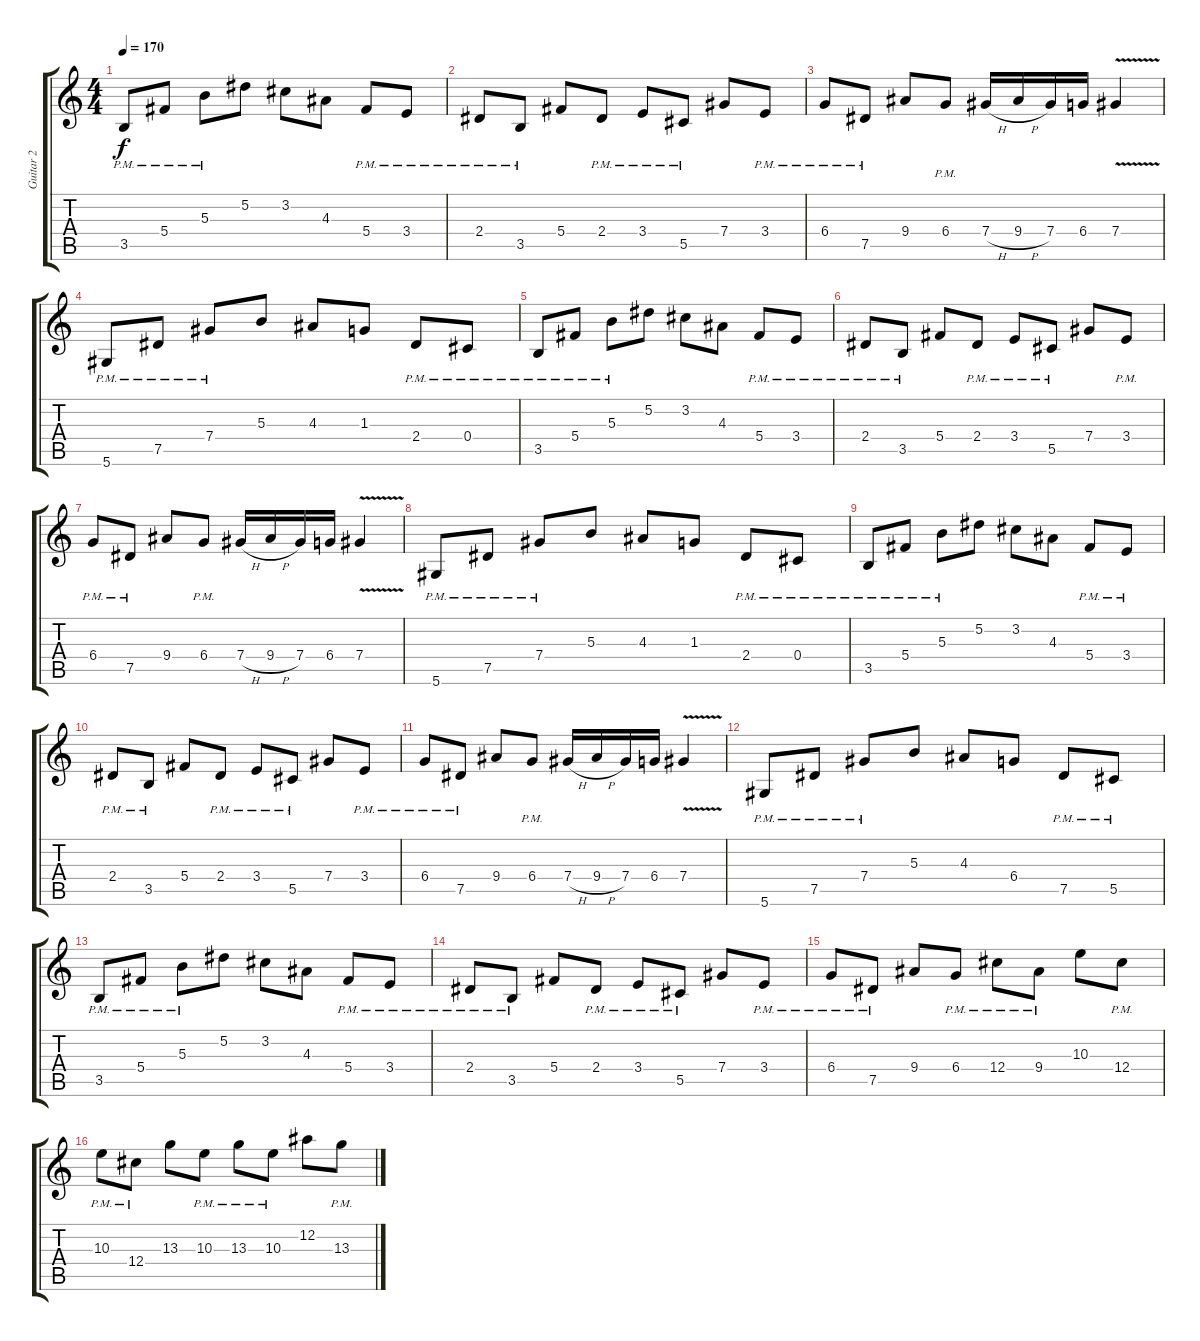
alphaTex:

\track ("Guitar 2" "Guitar 2") {instrument overdrivenguitar}
\staff {score tabs}
\tuning (Eb4 Bb3 Gb3 Db3 Ab2 Eb2) {hide}
\ts (4 4)
\tempo 170
\clef g2
\ks c
3.5{pm}.8{dy f} 5.4{pm}.8 5.3{pm}.8 5.2.8 3.2.8 4.3.8 5.4{pm}.8 3.4{pm}.8 |
2.4{pm}.8 3.5{pm}.8 5.4.8 2.4{pm}.8 3.4{pm}.8 5.5{pm}.8 7.4.8 3.4{pm}.8 |
6.4{pm}.8 7.5{pm}.8 9.4.8 6.4{pm}.8 7.4{h}.16 9.4{h}.16 7.4.16 6.4.16 7.4{v}.4 |
5.6{pm}.8 7.5{pm}.8 7.4{pm}.8 5.3.8 4.3.8 1.3.8 2.4{pm}.8 0.4{pm}.8 |
3.5{pm}.8 5.4{pm}.8 5.3{pm}.8 5.2.8 3.2.8 4.3.8 5.4{pm}.8 3.4{pm}.8 |
2.4{pm}.8 3.5{pm}.8 5.4.8 2.4{pm}.8 3.4{pm}.8 5.5{pm}.8 7.4.8 3.4{pm}.8 |
6.4{pm}.8 7.5{pm}.8 9.4.8 6.4{pm}.8 7.4{h}.16 9.4{h}.16 7.4.16 6.4.16 7.4{v}.4 |
5.6{pm}.8 7.5{pm}.8 7.4{pm}.8 5.3.8 4.3.8 1.3.8 2.4{pm}.8 0.4{pm}.8 |
3.5{pm}.8 5.4{pm}.8 5.3{pm}.8 5.2.8 3.2.8 4.3.8 5.4{pm}.8 3.4{pm}.8 |
2.4{pm}.8 3.5{pm}.8 5.4.8 2.4{pm}.8 3.4{pm}.8 5.5{pm}.8 7.4.8 3.4{pm}.8 |
6.4{pm}.8 7.5{pm}.8 9.4.8 6.4{pm}.8 7.4{h}.16 9.4{h}.16 7.4.16 6.4.16 7.4{v}.4 |
5.6{pm}.8 7.5{pm}.8 7.4{pm}.8 5.3.8 4.3.8 6.4.8 7.5{pm}.8 5.5{pm}.8 |
3.5{pm}.8 5.4{pm}.8 5.3{pm}.8 5.2.8 3.2.8 4.3.8 5.4{pm}.8 3.4{pm}.8 |
2.4{pm}.8 3.5{pm}.8 5.4.8 2.4{pm}.8 3.4{pm}.8 5.5{pm}.8 7.4.8 3.4{pm}.8 |
6.4{pm}.8 7.5{pm}.8 9.4.8 6.4{pm}.8 12.4{pm}.8 9.4{pm}.8 10.3.8 12.4{pm}.8 |
10.3{pm}.8 12.4{pm}.8 13.3.8 10.3{pm}.8 13.3{pm}.8 10.3{pm}.8 12.2.8 13.3{pm}.8
